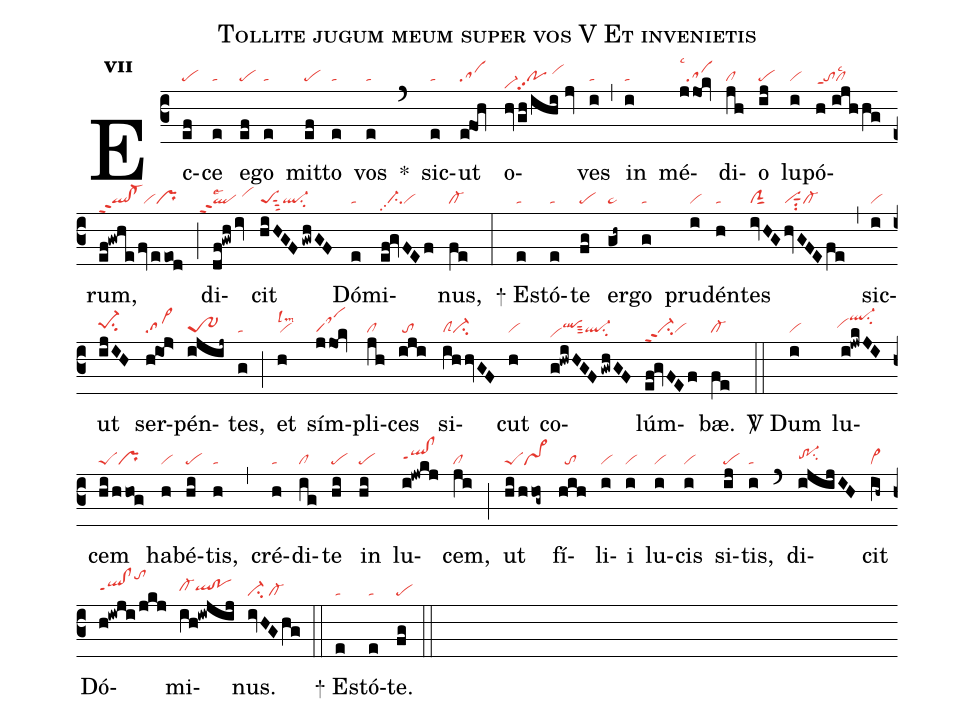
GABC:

name:Tollite jugum meum super vos V Et invenietis;
office-part:re;
mode:7;
nabc-lines:1;
%%
initial-style: 1;
name: Ecce ego mitto vos ;
mode: 7;
office-part: Responsorium;
annotation: Resp.;
annotation: vii;
nabc-lines: 1;
%%
(c3) Ec(ef|pe)ce(e|ta) e(ef|pe)go(e|ta) mit(ef|pe)to(e|ta) vos(e|ta) <sp>*</sp>(`) sic(e|ta)ut(e@foh|sa) o(hv/gh/ihi//jv|vi-hcpopp2/vihi)ves(i|ta) (,) in(i|ta) mé(jjOk|salsc1)di(jh|cl)o(ij|pe) lu(i|vi)pó(h//ijhhg|toppt1cllsc2)rum,(ef!gwhefveeod|ql!cl-ppt2vipr) (;) di(df!gwh/iv|````qlppt2lse2/vihi)cit(hiHGF/gwhGF|peSsut3ql-su2) Dó(e|ta)mi(ef@gvFEf|//ci-pp2vi)nus,(fe|cl-) (:)
<sp>+</sp> Es(e|ta)tó(e|ta)te(fg|pe) er(gh~|pe~)go(g|ta) pru(i|vi)dén(h|ta)tes(ivHG|clSsut1|hvGFEfe|visut1su2cl-) (,) sic(i|vi)ut(ijIH|pe-1hhsu2) ser(h!io1!j>|sa>)pén(ijij~|tr-~1)tes,(g|ta) (;) et(h|vilslm2) sím(jjok|saM)pli(jh|cl)ces(iji|/to) si(ihhvGF|clSci-)cut(h|vi) co(g!hwiHGF/gwhGF|vihdqlhhsut3ql-su2)lúm(ef!gvFEf|ci-ppt2vi)bæ.(fe|cl-) (::)

<sp>V/</sp> Dum(i|vi) lu(i!jwkJI|`vihhql-hksu2)cem(hi/hho!g|peSpr) ha(h|vi)bé(hi|pe)tis,(h|ta) (,) cré(h|ta)di(ig|cl)te(hi|pe) in(hi|pe) lu(i!jwkj|qlhh!clhhppt1)cem,(ji|cl) (;) ut(hi/hhog~|peSvs>) fí(hih|//to)li(i|vi)i(i|vi) lu(i|vi)cis(i|vi) si(ij|pe)tis,(i|ta) (`) di(ijijIH|tr-1hhsu2)cit(ih~|vi>) Dó(h!iwji/jkj|qlhh!clhhppt1tohm)mi(ih!iwjij|cl-hhqlhh!pohh)nus.(ivHGhg|ci-/cl-) (::)
<sp>+</sp> Es(e|ta)tó(e|ta)te.(fg|pe) (::)
